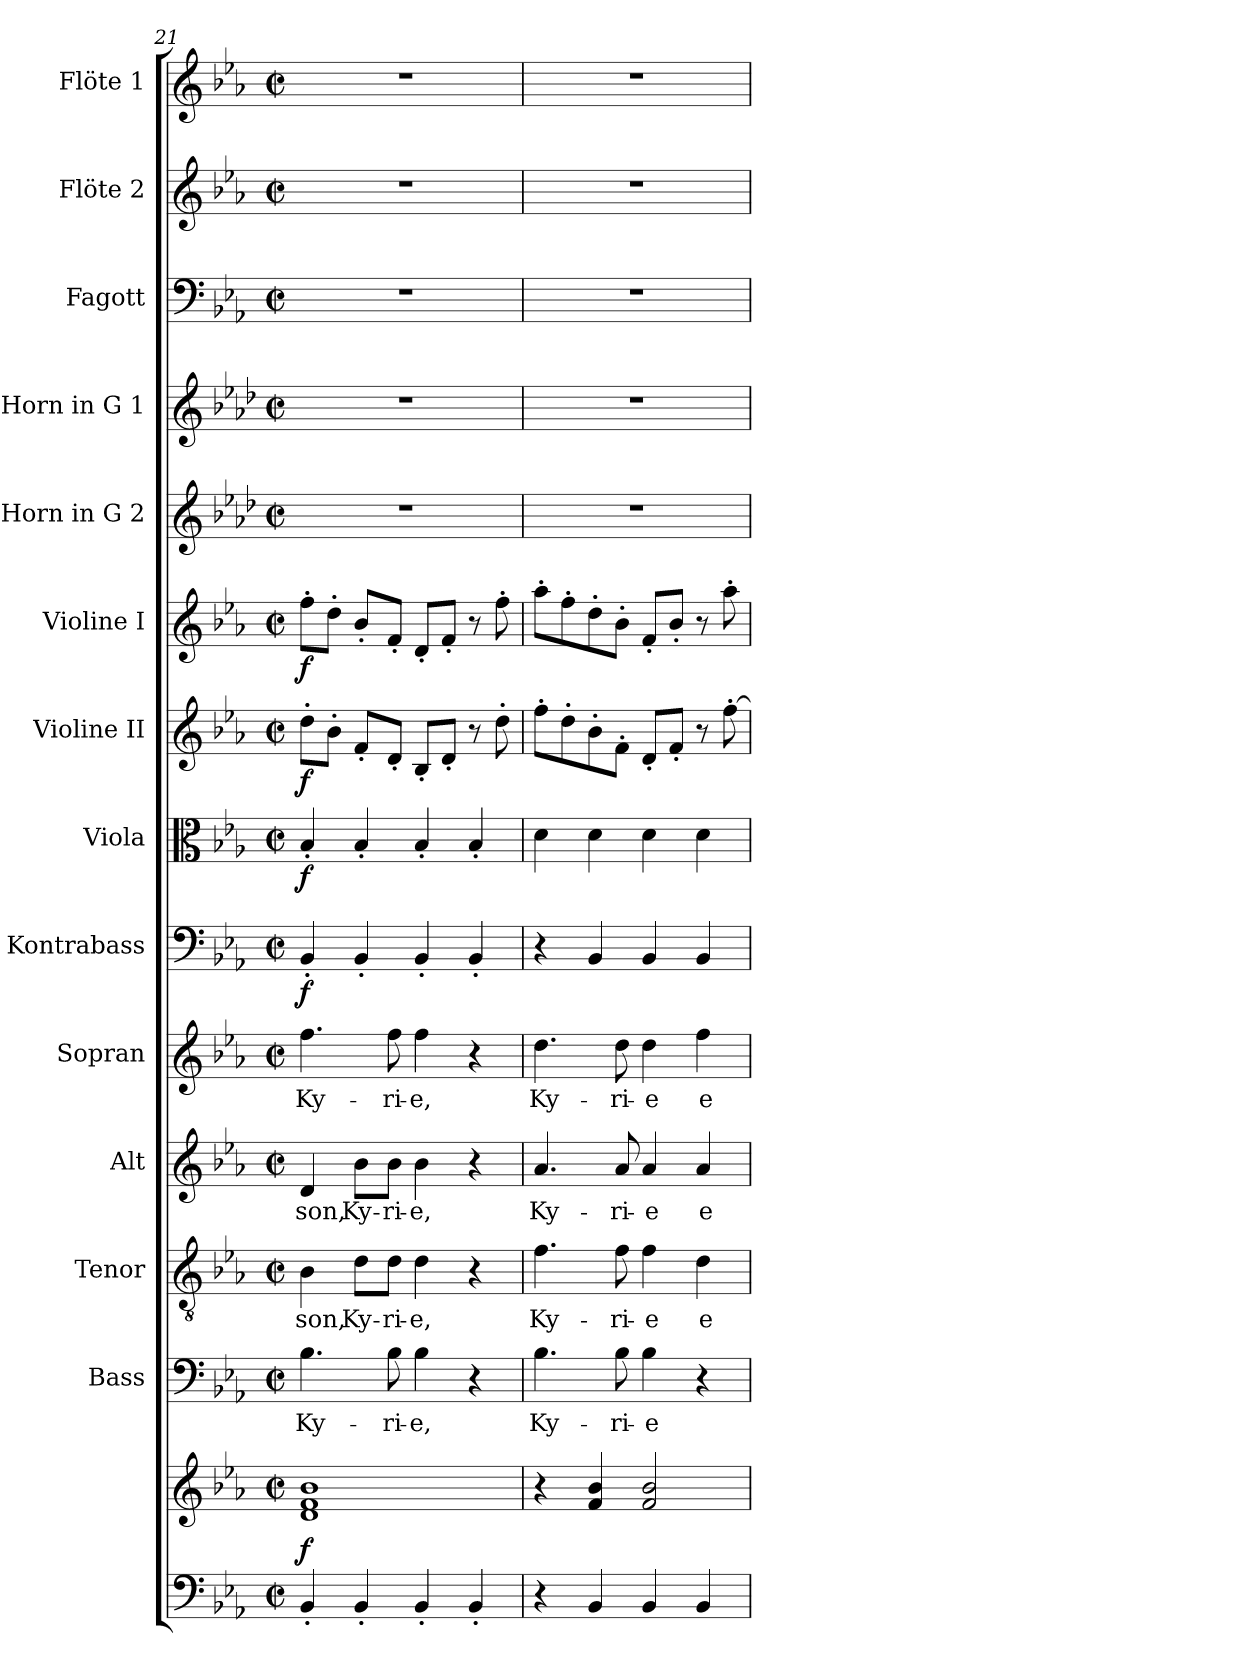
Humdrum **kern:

**kern	**kern	**dynam	**kern	**text	**kern	**text	**kern	**text	**kern	**text	**kern	**dynam	**kern	**dynam	**kern	**dynam	**kern	**dynam	**kern	**kern	**kern	**kern	**kern
*part14	*part14	*part14	*part13	*part13	*part12	*part12	*part11	*part11	*part10	*part10	*part9	*part9	*part8	*part8	*part7	*part7	*part6	*part6	*part5	*part4	*part3	*part2	*part1
*staff15	*staff14	*staff14/15	*staff13	*staff13	*staff12	*staff12	*staff11	*staff11	*staff10	*staff10	*staff9	*staff9	*staff8	*staff8	*staff7	*staff7	*staff6	*staff6	*staff5	*staff4	*staff3	*staff2	*staff1
*	*	*	*I"Bass	*	*I"Tenor	*	*I"Alt	*	*I"Sopran	*	*I"Kontrabass	*	*I"Viola	*	*I"Violine II	*	*I"Violine I	*	*I"Horn in G 2	*I"Horn in G 1	*I"Fagott	*I"Flöte 2	*I"Flöte 1
*	*	*	*I'B.	*	*I'T.	*	*I'A.	*	*I'S.	*	*I'Kb.	*	*I'Vla.	*	*I'Vl. II	*	*I'Vl. I	*	*	*	*I'Fg.	*I'Fl. 2	*I'Fl. 1
*clefF4	*clefG2	*	*clefF4	*	*clefGv2	*	*clefG2	*	*clefG2	*	*clefF4	*	*clefC3	*	*clefG2	*	*clefG2	*	*clefG2	*clefG2	*clefF4	*clefG2	*clefG2
*	*	*	*	*	*	*	*	*	*	*	*ITrd7c12	*	*	*	*	*	*	*	*ITrd3c5	*ITrd3c5	*	*	*
*k[b-e-a-]	*k[b-e-a-]	*	*k[b-e-a-]	*	*k[b-e-a-]	*	*k[b-e-a-]	*	*k[b-e-a-]	*	*k[b-e-a-]	*	*k[b-e-a-]	*	*k[b-e-a-]	*	*k[b-e-a-]	*	*k[b-e-a-]	*k[b-e-a-]	*k[b-e-a-]	*k[b-e-a-]	*k[b-e-a-]
*E-:	*E-:	*	*E-:	*	*E-:	*	*E-:	*	*E-:	*	*E-:	*	*E-:	*	*E-:	*	*E-:	*	*E-:	*E-:	*E-:	*E-:	*E-:
*M2/2	*M2/2	*	*M2/2	*	*M2/2	*	*M2/2	*	*M2/2	*	*M2/2	*	*M2/2	*	*M2/2	*	*M2/2	*	*M2/2	*M2/2	*M2/2	*M2/2	*M2/2
*met(c|)	*met(c|)	*	*met(c|)	*	*met(c|)	*	*met(c|)	*	*met(c|)	*	*met(c|)	*	*met(c|)	*	*met(c|)	*	*met(c|)	*	*met(c|)	*met(c|)	*met(c|)	*met(c|)	*met(c|)
=21	=21	=21	=21	=21	=21	=21	=21	=21	=21	=21	=21	=21	=21	=21	=21	=21	=21	=21	=21	=21	=21	=21	=21
!	!	!LO:DY:a=2	!	!LO:LY:b	!	!LO:LY:b	!	!LO:LY:b	!	!LO:LY:b	!	!LO:DY:b	!	!LO:DY:b	!	!LO:DY:b	!	!LO:DY:b	!	!	!	!	!
4BB-'</	1d 1f 1b-	f	4.B-\	Ky-	4B-\	-son,	4d/	-son,	4.ff\	Ky-	4BBB-'</	f	4B-'</	f	8dd'>\L	f	8ff'>\L	f	1r	1r	1r	1r	1r
.	.	.	.	.	.	.	.	.	.	.	.	.	.	.	8b-'>\J	.	8dd'>\J	.	.	.	.	.	.
!	!	!	!	!	!	!LO:LY:b	!	!LO:LY:b	!	!	!	!	!	!	!	!	!	!	!	!	!	!	!
4BB-'</	.	.	.	.	8d\L	Ky-	8b-\L	Ky-	.	.	4BBB-'</	.	4B-'</	.	8f'</L	.	8b-'</L	.	.	.	.	.	.
!	!	!	!	!LO:LY:b	!	!LO:LY:b	!	!LO:LY:b	!	!LO:LY:b	!	!	!	!	!	!	!	!	!	!	!	!	!
.	.	.	8B-\	-ri-	8d\J	-ri-	8b-\J	-ri-	8ff\	-ri-	.	.	.	.	8d'</J	.	8f'</J	.	.	.	.	.	.
!	!	!	!	!LO:LY:b	!	!LO:LY:b	!	!LO:LY:b	!	!LO:LY:b	!	!	!	!	!	!	!	!	!	!	!	!	!
4BB-'</	.	.	4B-\	-e,	4d\	-e,	4b-\	-e,	4ff\	-e,	4BBB-'</	.	4B-'</	.	8B-'</L	.	8d'</L	.	.	.	.	.	.
.	.	.	.	.	.	.	.	.	.	.	.	.	.	.	8d'</J	.	8f'</J	.	.	.	.	.	.
4BB-'</	.	.	4r	.	4r	.	4r	.	4r	.	4BBB-'</	.	4B-'</	.	8r	.	8r	.	.	.	.	.	.
.	.	.	.	.	.	.	.	.	.	.	.	.	.	.	8dd'>\	.	8ff'>\	.	.	.	.	.	.
!!LO:PB:g=z
=22	=22	=22	=22	=22	=22	=22	=22	=22	=22	=22	=22	=22	=22	=22	=22	=22	=22	=22	=22	=22	=22	=22	=22
!	!	!	!	!LO:LY:b	!	!LO:LY:b	!	!LO:LY:b	!	!LO:LY:b	!	!	!	!	!	!	!	!	!	!	!	!	!
4r	4r	.	4.B-\	Ky-	4.f\	Ky-	4.a-/	Ky-	4.dd\	Ky-	4r	.	4d\	.	8ff'>\L	.	8aa-'>\L	.	1r	1r	1r	1r	1r
.	.	.	.	.	.	.	.	.	.	.	.	.	.	.	8dd'>\	.	8ff'>\	.	.	.	.	.	.
4BB-/	4f/ 4b-/	.	.	.	.	.	.	.	.	.	4BBB-/	.	4d\	.	8b-'>\	.	8dd'>\	.	.	.	.	.	.
!	!	!	!	!LO:LY:b	!	!LO:LY:b	!	!LO:LY:b	!	!LO:LY:b	!	!	!	!	!	!	!	!	!	!	!	!	!
.	.	.	8B-\	-ri-	8f\	-ri-	8a-/	-ri-	8dd\	-ri-	.	.	.	.	8f'>\J	.	8b-'>\J	.	.	.	.	.	.
!	!	!	!	!LO:LY:b	!	!LO:LY:b	!	!LO:LY:b	!	!LO:LY:b	!	!	!	!	!	!	!	!	!	!	!	!	!
4BB-/	2f/ 2b-/	.	4B-\	-e	4f\	-e	4a-/	-e	4dd\	-e	4BBB-/	.	4d\	.	8d'</L	.	8f'</L	.	.	.	.	.	.
.	.	.	.	.	.	.	.	.	.	.	.	.	.	.	8f'</J	.	8b-'</J	.	.	.	.	.	.
!	!	!	!	!	!	!LO:LY:b	!	!LO:LY:b	!	!LO:LY:b	!	!	!	!	!	!	!	!	!	!	!	!	!
4BB-/	.	.	4r	.	4d\	e-	4a-/	e-	4ff\	e-	4BBB-/	.	4d\	.	8r	.	8r	.	.	.	.	.	.
.	.	.	.	.	.	.	.	.	.	.	.	.	.	.	[8ff'>\	.	8aa-'>\	.	.	.	.	.	.
=	=	=	=	=	=	=	=	=	=	=	=	=	=	=	=	=	=	=	=	=	=	=	=
*-	*-	*-	*-	*-	*-	*-	*-	*-	*-	*-	*-	*-	*-	*-	*-	*-	*-	*-	*-	*-	*-	*-	*-
